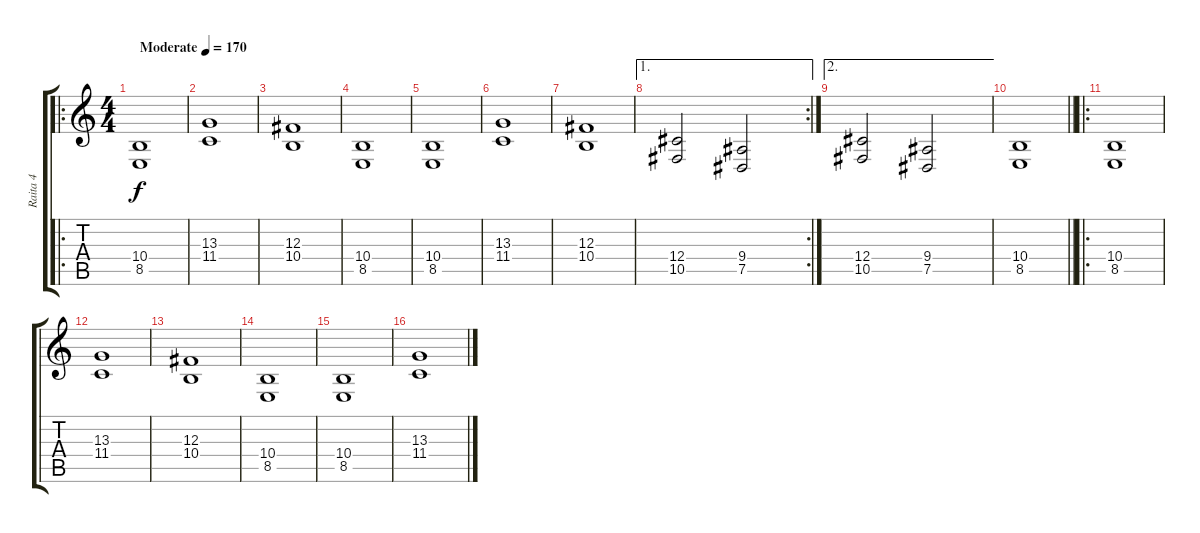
\track ("Raita 4" "Raita 4") {instrument stringensemble1}
\staff {score tabs}
\tuning (Eb4 Bb3 Gb3 Db3 Ab2 Eb2) {hide}
\ro
\ts (4 4)
\section ("" "")
\tempo (170 "Moderate")
\clef g2
\ks c
(10.4 8.5).1{dy f instrument stringensemble1} |
(13.3 11.4).1 |
(12.3 10.4).1 |
(10.4 8.5).1 |
(10.4 8.5).1 |
(13.3 11.4).1 |
(12.3 10.4).1 |
\ae 1
\rc 2
(12.4 10.5).2 (9.4 7.5).2 |
\ae 2
(12.4 10.5).2 (9.4 7.5).2 |
\barLineRight lightlight
(10.4 8.5).1 |
\ro
\section ("" "")
(10.4 8.5).1 |
(13.3 11.4).1 |
(12.3 10.4).1 |
(10.4 8.5).1 |
(10.4 8.5).1 |
(13.3 11.4).1
